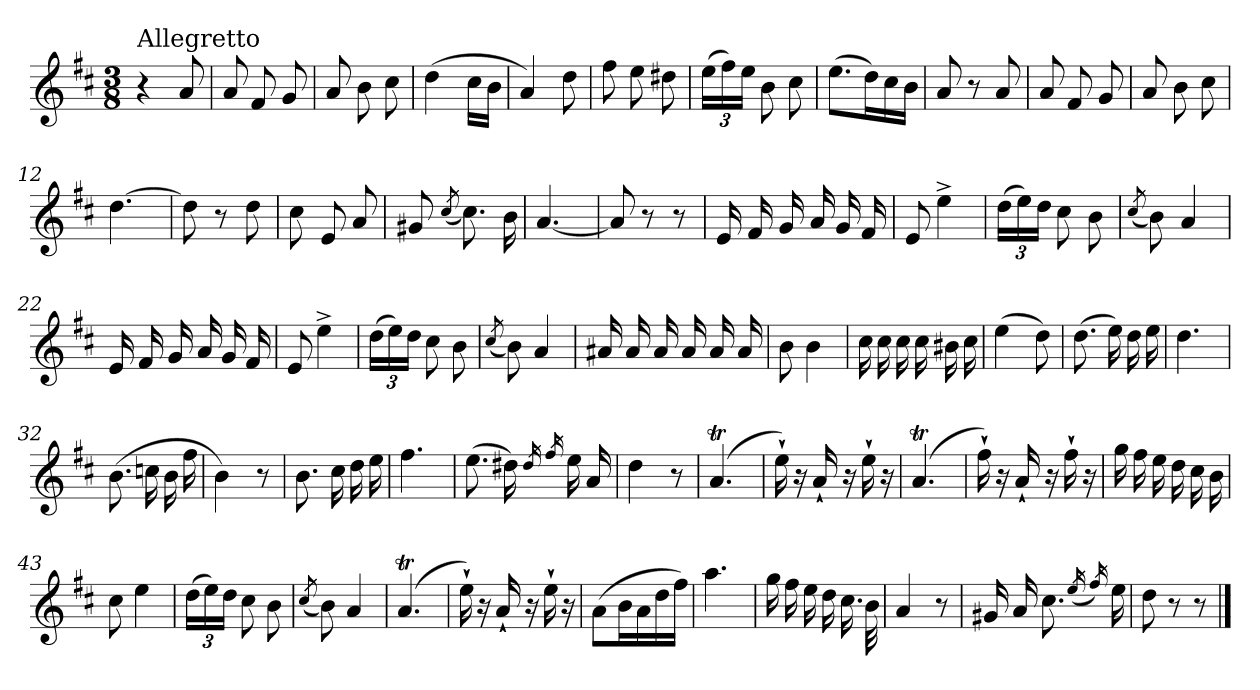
**kern
*part1
*staff1
*clefG2
*k[f#c#]
*D:
*M3/8
=1
!LO:TX:a:t=Allegretto
4r
8a/
=2
8a/
8f#/
8g/
=3
8a/
8b\
8cc#\
=4
(>4dd\
16cc#\LL
16b\JJ
=5
4a/)
8dd\
=6
8ff#\
8ee\
8dd#X\
=7
(>24ee\LL
24ff#\)
24ee\JJ
8b\
8cc#\
=8
(>8.ee\L
16dd\L)
16cc#\
16b\JJ
=9
8a/
8r
8a/
!!LO:LB:g=z
=10
8a/
8f#/
8g/
=11
8a/
8b\
8cc#\
=12
[4.dd\
=13
8dd\]
8r
8dd\
=14
8cc#\
8e/
8a/
=15
8g#X/
(<8qcc#/
8.cc#\)
16b\
=16
[4.a/
=17
8a/]
8r
8r
=18
16e/
16f#/
16g/
16a/
16g/
16f#/
=19
8e/
4ee^>\
!!LO:LB:g=z
=20
(>24dd\LL
24ee\)
24dd\JJ
8cc#\
8b\
=21
(<8qcc#/
8b\)
4a/
=22
16e/
16f#/
16g/
16a/
16g/
16f#/
=23
8e/
4ee^>\
=24
(>24dd\LL
24ee\)
24dd\JJ
8cc#\
8b\
=25
(<8qcc#/
8b\)
4a/
=26
16a#X/
16a#/
16a#/
16a#/
16a#/
16a#/
=27
8b\
4b\
!!LO:LB:g=z
=28
16cc#\
16cc#\
16cc#\
16cc#\
16b#X\
16cc#\
=29
(>4ee\
8dd\)
=30
(>8.dd\
16ee\)
16dd\
16ee\
=31
4.dd\
!!LO:LB:g=z
=32
(>8.b\
16ccn\
16b\
16ff#\
!!LO:LB:g=z
=33
4b\)
8r
=34
8.b\
16cc#\
16dd\
16ee\
=35
4.ff#\
=36
(>8.ee\
16dd#X\)
16qdd#/
16qff#/
16ee\
16a/
=37
4dd\
8r
=38
(>4.aT/
=39
16ee`>\)
16r
16a`</
16r
16ee`>\
16r
=40
(>4.aT/
=41
16ff#`>\)
16r
16a`</
16r
16ff#`>\
16r
=42
16gg\
16ff#\
16ee\
16dd\
16cc#\
16b\
!!LO:LB:g=z
=43
8cc#\
4ee\
=44
(>24dd\LL
24ee\)
24dd\JJ
8cc#\
8b\
=45
(<8qcc#/
8b\)
4a/
=46
(>4.aT/
=47
16ee`>\)
16r
16a`</
16r
16ee`>\
16r
=48
(>8a\L
16b\L
16a\
16dd\
16ff#\JJ)
=49
4.aa\
=50
16gg\
16ff#\
16ee\
16dd\
16.cc#\
32b\
=51
4a/
8r
!!LO:LB:g=z
=52
16g#X/
16a/
8.cc#\
(<16qee/
16qff#/)
16ee\
=53
8dd\
8r
8r
==
*-
